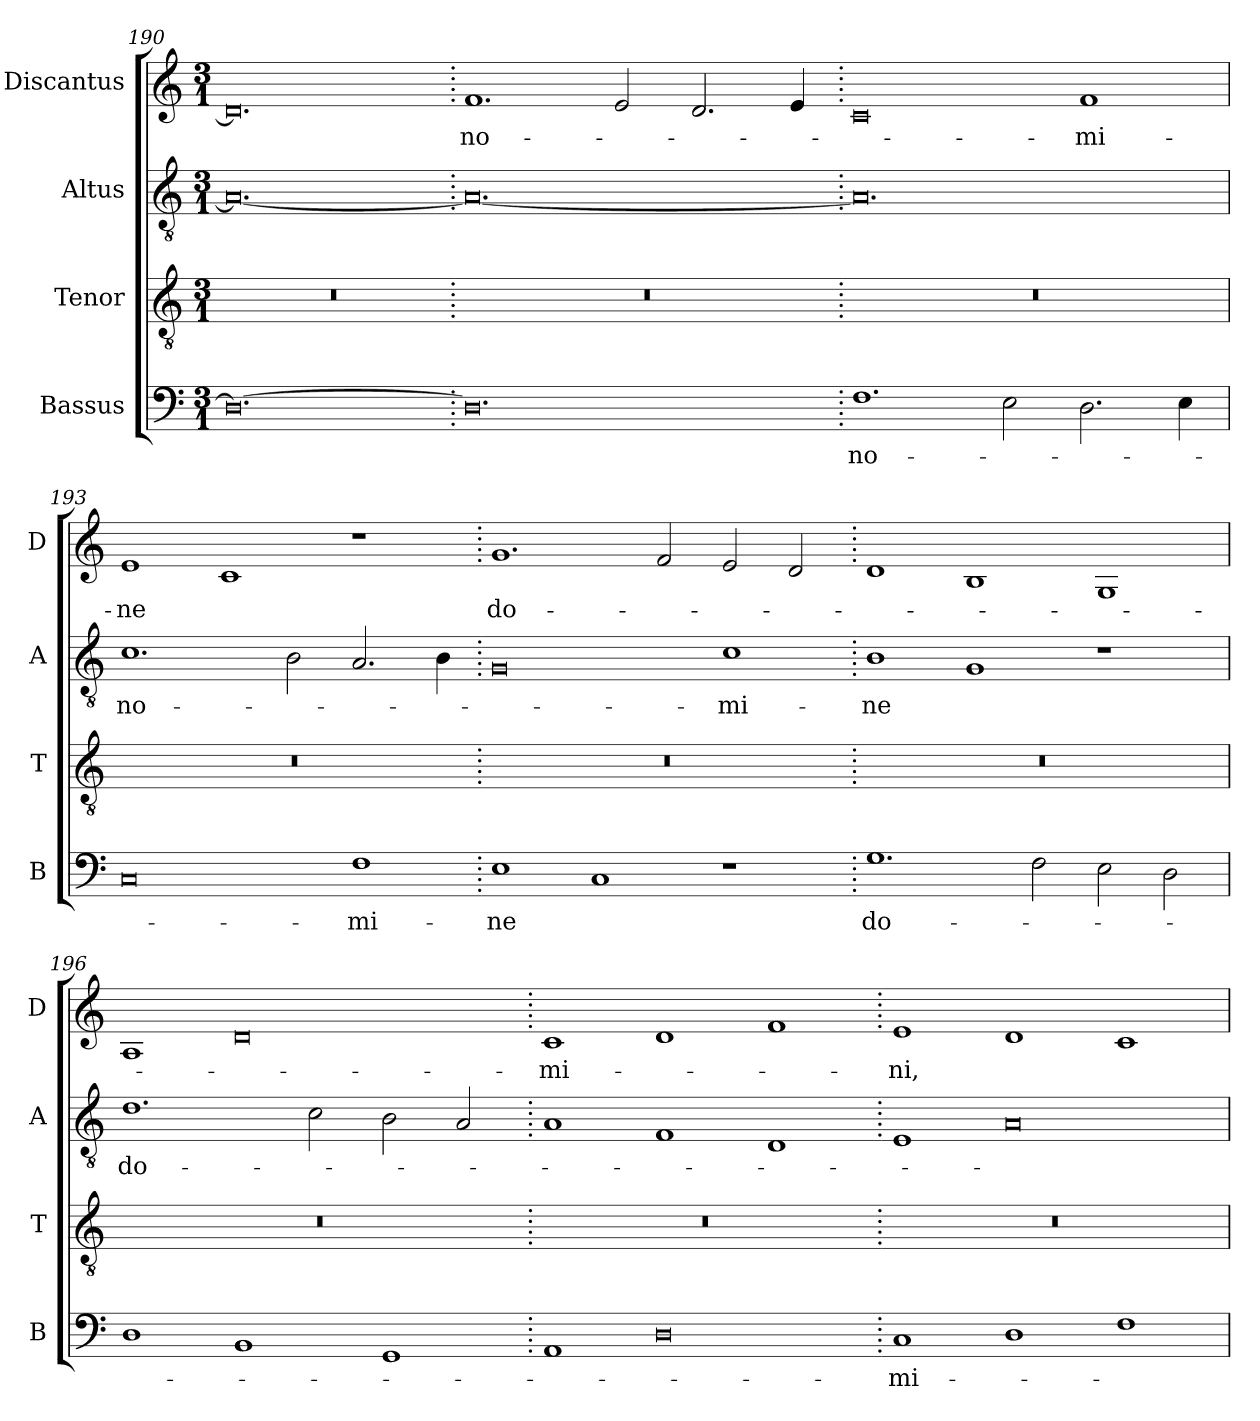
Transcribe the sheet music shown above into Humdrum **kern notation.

**kern	**text	**kern	**kern	**text	**kern	**text
*part4	*part4	*part3	*part2	*part2	*part1	*part1
*staff4	*staff4	*staff3	*staff2	*staff2	*staff1	*staff1
*I"Bassus	*	*I"Tenor	*I"Altus	*	*I"Discantus	*
*I'B	*	*I'T	*I'A	*	*I'D	*
*clefF4	*	*clefGv2	*clefGv2	*	*clefG2	*
*k[]	*	*k[]	*k[]	*	*k[]	*
*M3/1	*	*M3/1	*M3/1	*	*M3/1	*
=190	=190	=190	=190	=190	=190	=190
0.D_	.	0.r	0.A_	.	0.d]	.
=191.	=191.	=191.	=191.	=191.	=191.	=191.
0.D]	.	0.r	0.A_	.	1.f	no-
.	.	.	.	.	2e	.
.	.	.	.	.	2.d	.
.	.	.	.	.	4e	.
=192.	=192.	=192.	=192.	=192.	=192.	=192.
1.F	no-	0.r	0.A]	.	0c	.
2E	.	.	.	.	.	.
2.D	.	.	.	.	1f	-mi-
4E	.	.	.	.	.	.
=193	=193	=193	=193	=193	=193	=193
0C	.	0.r	1.c	no-	1e	-ne
.	.	.	.	.	1c	.
.	.	.	2B	.	.	.
1F	-mi-	.	2.A	.	1r	.
.	.	.	4B	.	.	.
=194.	=194.	=194.	=194.	=194.	=194.	=194.
1E	-ne	0.r	0G	.	1.g	do-
1C	.	.	.	.	.	.
.	.	.	.	.	2f	.
1r	.	.	1c	-mi-	2e	.
.	.	.	.	.	2d	.
=195.	=195.	=195.	=195.	=195.	=195.	=195.
1.G	do-	0.r	1B	-ne	1d	.
.	.	.	1G	.	1B	.
2F	.	.	.	.	.	.
2E	.	.	1r	.	1G	.
2D	.	.	.	.	.	.
=196	=196	=196	=196	=196	=196	=196
1D	.	0.r	1.d	do-	1A	.
1BB	.	.	.	.	0d	.
.	.	.	2c	.	.	.
1GG	.	.	2B	.	.	.
.	.	.	2A	.	.	.
=197.	=197.	=197.	=197.	=197.	=197.	=197.
1AA	.	0.r	1A	.	1c	-mi-
0D	.	.	1F	.	1d	.
.	.	.	1D	.	1f	.
=198.	=198.	=198.	=198.	=198.	=198.	=198.
1C	-mi-	0.r	1E	.	1e	-ni,
1D	.	.	0A	.	1d	.
1F	.	.	.	.	1c	.
=	=	=	=	=	=	=
*-	*-	*-	*-	*-	*-	*-
